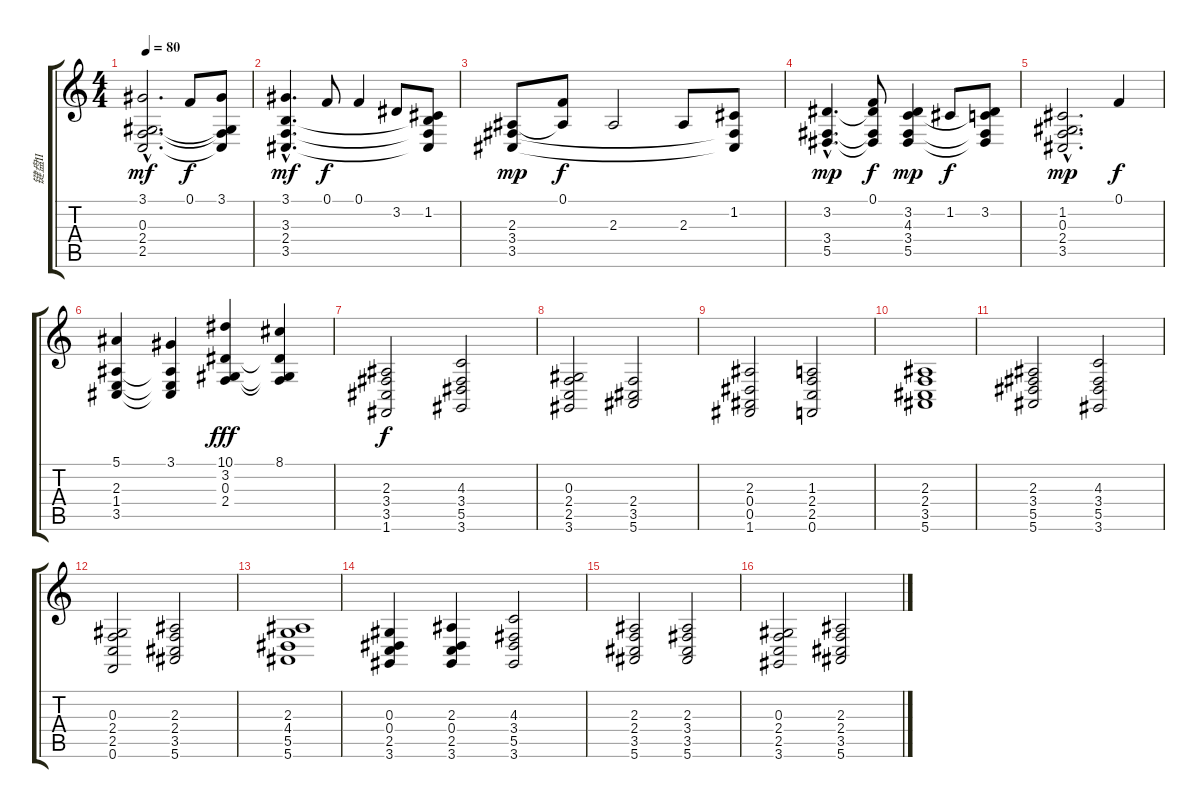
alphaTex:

\track ("键盘II" "键盘II") {instrument stringensemble2}
\staff {score tabs}
\tuning (F4 C4 Ab3 Eb3 Bb2 F2) {hide}
\ts (4 4)
\tempo 80
\clef g2
\ks c
(3.1{hac} 0.3{hac} 2.4{hac} 2.5{hac}).2{d dy mf} 0.1.8{dy f} (3.1 0.3{t} 2.4{t} 2.5{t}).8 |
(3.1{hac} 3.3{hac} 2.4{hac} 3.5{hac}).4{d dy mf} 0.1.8{dy f} 0.1.4 3.2.8 (1.2 3.3{t} 2.4{t} 3.5{t}).8 |
(2.3 3.4 3.5).8{dy mp} (0.1 2.3{t}).8{dy f} 2.3.2 2.3.8 (1.2 3.4{t} 3.5{t}).8 |
(3.2{hac} 3.4{hac} 5.5{hac}).4{d dy mp} (0.1 3.2{t} 3.4{t} 5.5{t}).8{dy f} (3.2 4.3 3.4 5.5).4{dy mp} 1.2.8{dy f} (3.2 4.3{t} 3.4{t} 5.5{t}).8 |
(1.2{hac} 0.3{hac} 2.4{hac} 3.5{hac}).2{d dy mp} 0.1.4{dy f} |
(5.1 2.3 1.4 3.5).4{volume 16 balance 7} (3.1 2.3{t} 1.4{t} 3.5{t}).4 (10.1 3.2 0.3 2.4).4{dy fff} (8.1 3.2{t} 0.3{t} 2.4{t}).4 |
(2.3 3.4 3.5 1.6).2{dy f volume 12 balance 8} (4.3 3.4 5.5 3.6).2 |
(0.3 2.4 2.5 3.6).2 (2.4 3.5 5.6).2 |
(2.3 0.4 0.5 1.6).2 (1.3 2.4 2.5 0.6).2 |
(2.3 2.4 3.5 5.6).1 |
(2.3 3.4 5.5 5.6).2 (4.3 3.4 5.5 3.6).2 |
(0.3 2.4 2.5 0.6).2 (2.3 2.4 3.5 5.6).2 |
(2.3 4.4 5.5 5.6).1 |
(0.3 0.4 2.5 3.6).4 (2.3 0.4 2.5 3.6).4 (4.3 3.4 5.5 3.6).2 |
(2.3 2.4 3.5 5.6).2 (2.3 3.4 3.5 5.6).2 |
(0.3 2.4 2.5 3.6).2 (2.3 2.4 3.5 5.6).2
